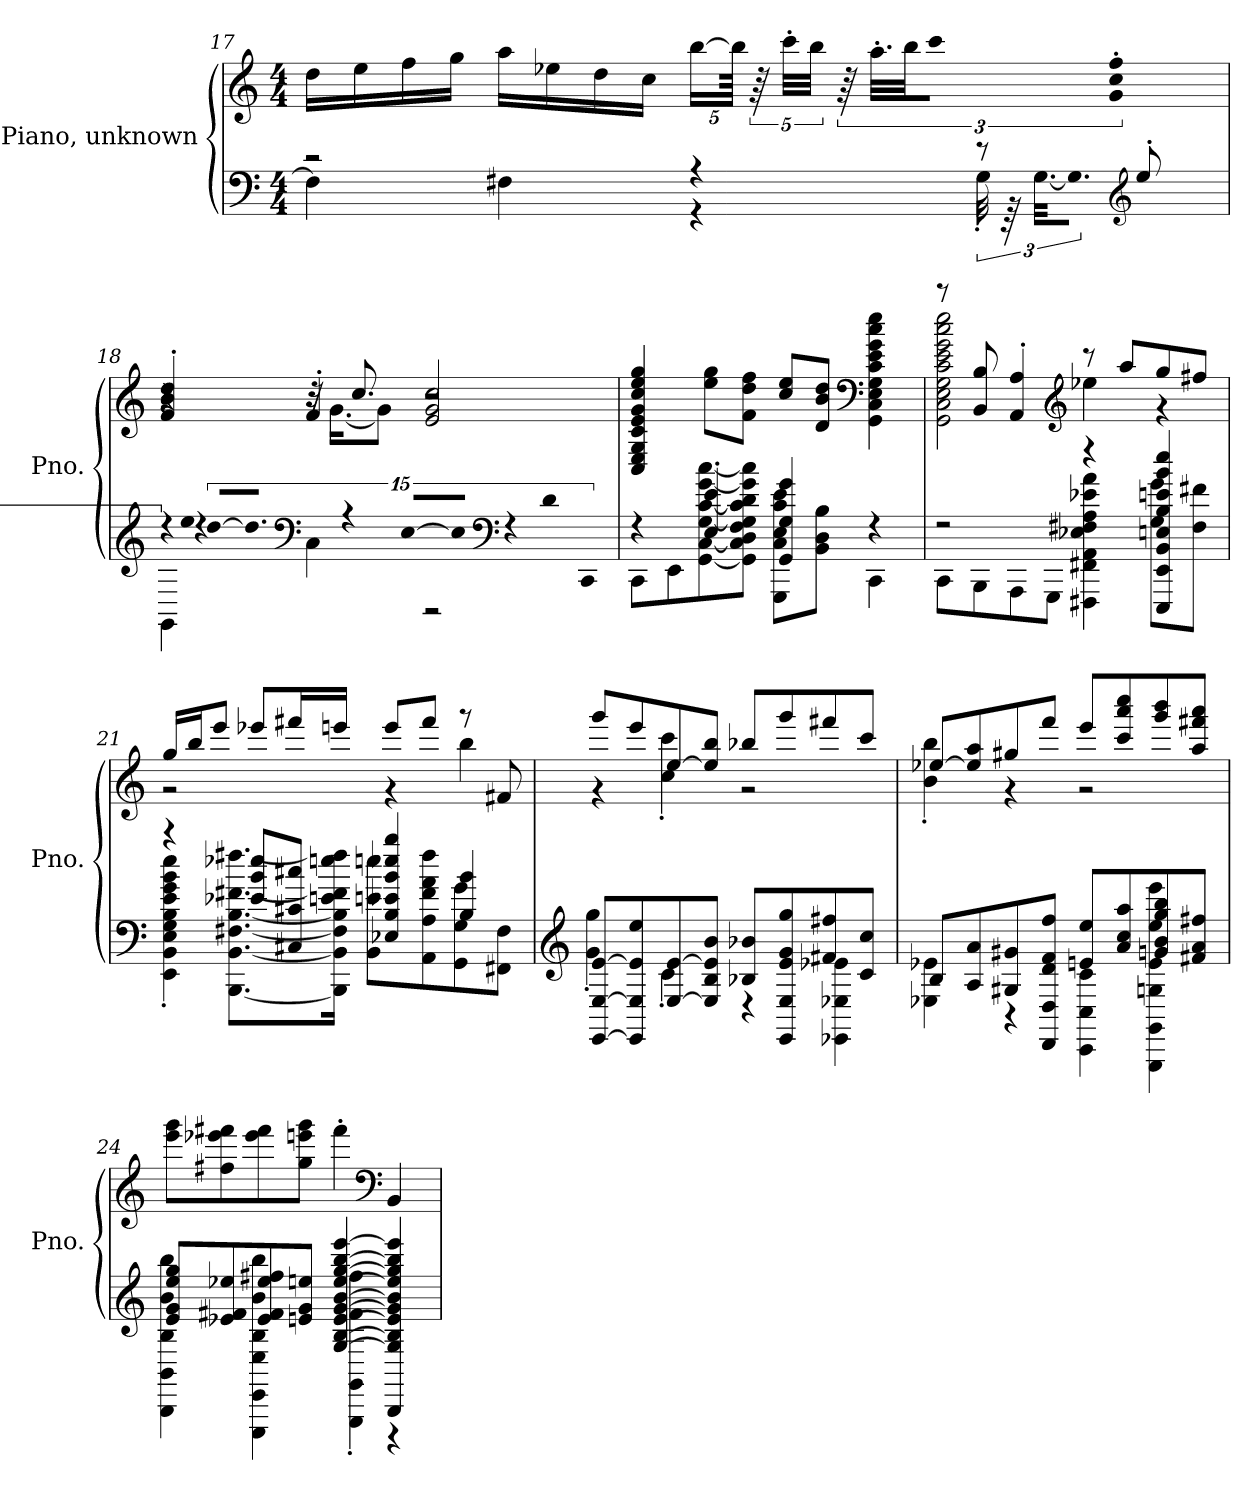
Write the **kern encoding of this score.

**kern	**kern
*part1	*part1
*staff2	*staff1
*I"Piano, unknown	*
*I'Pno.	*
!!LO:LB:g=z
*clefF4	*clefG2
*k[]	*k[]
*M4/4	*M4/4
=17	=17
*^	*
2r	4F\]	16dd\LL
.	.	16ee\
.	.	16ff\
.	.	16gg\JJ
.	4F#X\	16aa\LL
.	.	16ee-X\
.	.	16dd\
.	.	16cc\JJ
4r	4r	[20bb\LL
.	.	80bb\JJkk]
.	.	80r
.	.	40ccc'\LLL
.	.	40bb\JJJ
.	.	96r
.	.	48.aa'\LLL
.	.	48bb\J
.	.	16ccc\JJ
8r	48G'\	4g\' 4cc\' 4ff\'
.	96r	.
.	[48.G\KKL	.
.	8.G\J]	.
*clefG2	*	*
8ee'/	.	.
!!LO:PB:g=z
=18	=18	=18
!LO:N:vis=128	!	!
*	*	*^
*	*	*	*^
1920%17r	4GG\	4f/' 4b/' 4dd/'	4r	4r
!LO:N:vis=256	!	!	!	!
1920%17ee/	.	.	.	.
!LO:N:vis=64	!	!	!	!
960%17r	.	.	.	.
1920ryy	.	.	.	.
!LO:N:vis=64	!	!	!	!
[960%17dd/KLLL	.	.	.	.
!LO:N:vis=32.	!	!	!	!
1920%103dd/JJJ]	.	.	.	.
!LO:N:vis=128	!	!	!	!
1920%17r	.	.	.	.
!LO:N:vis=256	!	!	!	!
[1920%17cc/KKKKL	.	.	.	.
8cc/J]	.	.	.	.
*clefF4	*	*	*	*
8r	4C\	16r	32r	4f'/
.	.	.	[16.g\KL	.
.	.	8.cc/	.	.
8d/	.	.	8g\J]	.
2CC/	2r	2e/ 2g/ 2cc/	2r	2r
*	*	*v	*v	*v
=19	=19	=19
4r	8CC\L	4C/ 4E/ 4G/ 4c/ 4e/ 4g/ 4cc/ 4ee/ 4gg/
.	8EE\	.
4E/' 4e/'	[8GG\ [8C\ [8G\ [8c\ [8g\ [8cc\	8ee\ 8gg\L
.	8GG\] 8C\] 8D\ 8F\ 8G\] 8c\] 8d\ 8g\] 8cc\]J	8f\ 8dd\ 8ff\J
4GG/ 4G/ 4g/	8GGG\ 8C\ 8E\ 8c\ 8e\L	8cc/ 8ee/L
.	8BB\ 8D\ 8B\J	8d/ 8b/ 8dd/J
*	*	*clefF4
4r	4CC\	4GG\ 4C\ 4E\ 4G\ 4c\ 4e\ 4g\ 4cc\ 4ee\
=20	=20	=20
*	*	*^
2r	8CC\L	8r	2GG\ 2C\ 2E\ 2G\ 2c\ 2e\ 2g\ 2cc\ 2ee\
.	8BBB\	8BB/ 8B/	.
.	8AAA\	4AA/' 4A/'	.
.	8GGG\J	.	.
*	*	*clefG2	*
4r	4FFF#X\ 4FF#X\ 4AA\ 4E-X\ 4F#X\ 4A\ 4e-X\ 4a\	8r	4ee-X\
.	.	8aa/L	.
4EEE/ 4EE/ 4BB/ 4En/ 4B/ 4en/ 4b/ 4ee/	8G\ 8g\L	8gg/	4r
.	8F#\ 8f#X\J	8ff#X/J	.
!!LO:LB:g=z	!!
=21	=21	=21	=21
4r	4EE\' 4BB\' 4E\' 4G\' 4B\' 4e\' 4g\' 4b\' 4ee\'	16gg/LL	2r
.	.	16bb/J	.
.	.	8eee/J	.
8e-X/ 8b/ 8ee-X/L	[8.BBB\ [8.BB\ [8.F#X\ [8.B\ [8.f#X\ [8.ff#X\L	8eee-X/L	.
8C#X/ 8c#X/ 8cc#X/J	.	16fff#X/L	.
.	16BBB\] 16BB\] 16F#\] 16B\] 16en\ 16f#\] 16een\ 16ff#\]Jk	16eeen/JJ	.
4E-X/ 4B/ 4e-X/ 4b/ 4ee-X/ 4bb/	8BB\ 8en\ 8een\L	8eee/L	4r
.	8AA\ 8A\ 8f#\ 8a\ 8ff#\	8fff#/J	.
4B/ 4b/	8GG\ 8G\ 8g\	8r	4bb\
.	8FF#X\ 8F#\J	8f#X/	.
=22	=22	=22	=22
*clefG2	*	*	*
[8EE/ [8E/ [8e/L	4g\' 4gg\'	8ggg/L	4r
8EE/] 8E/] 8e/] 8ee/	.	8eee/	.
[8E/ [8e/	4c'\	[8ee/	4cc\' 4ccc\'
8E/] 8B/ 8e/] 8b/J	.	8ee/] 8bb/J	.
8B-X/ 8b-X/L	4r	8bb-X/L	2r
8EE/ 8E/ 8e/ 8g/ 8gg/	.	8ggg/	.
8f#X/ 8ff#X/	4EE-X\ 4E-X\ 4e-X\	8fff#X/	.
8c/ 8cc/J	.	8ccc/J	.
!!LO:LB:g=z	!!
=23	=23	=23	=23
8B/L	4E-X\ 4e-X\	[8ee-X/L	4b\' 4bb\'
8A/ 8a/	.	8ee-/] 8aa/	.
8G#X/ 8g#X/	4r	8gg#X/	4r
8DD/ 8D/ 8d/ 8f/ 8ff/J	.	8fff/J	.
8en/ 8ee/L	4CC\ 4C\ 4c\	8eee/L	2r
8a/ 8cc/ 8aa/	.	8ccc/ 8aaa/ 8cccc/	.
8gn/ 8b/ 8gg/ 8bb/	4GGG\ 4GG\ 4Gn\ 4e\ 4ee\ 4eee\	8ggg/ 8bbb/	.
8f#X/ 8a/ 8ff#X/J	.	8aa/ 8fff#X/ 8aaa/J	.
*	*	*v	*v
=24	=24	=24
8e/ 8g/ 8ee/ 8gg/L	4BBB\ 4BB\ 4B\ 4b\ 4bb\	8eee\ 8ggg\L
8e-X/ 8f#X/ 8ee-X/	.	8ff#X\ 8eee-X\ 8fff#X\
8e-/ 8f#/ 8ee-/ 8ff#X/	4EEE\ 4EE\ 4E\ 4B\ 4b\ 4bb\	8eee-\ 8fff#\
8en/ 8g/ 8een/J	.	8gg\ 8eeen\ 8ggg\J
[4G/ [4B/ [4e/ [4g/ [4b/ [4ee/ [4gg/ [4bb/ [4eee/	4GGG\' 4GG\' 4f#\' 4ff#\'	4fff#'\
*	*	*clefF4
4BBB/ 4G/] 4B/] 4e/] 4g/] 4b/] 4ee/] 4gg/] 4bb/] 4eee/]	4r	4BB/
*v	*v	*
=	=
*-	*-
